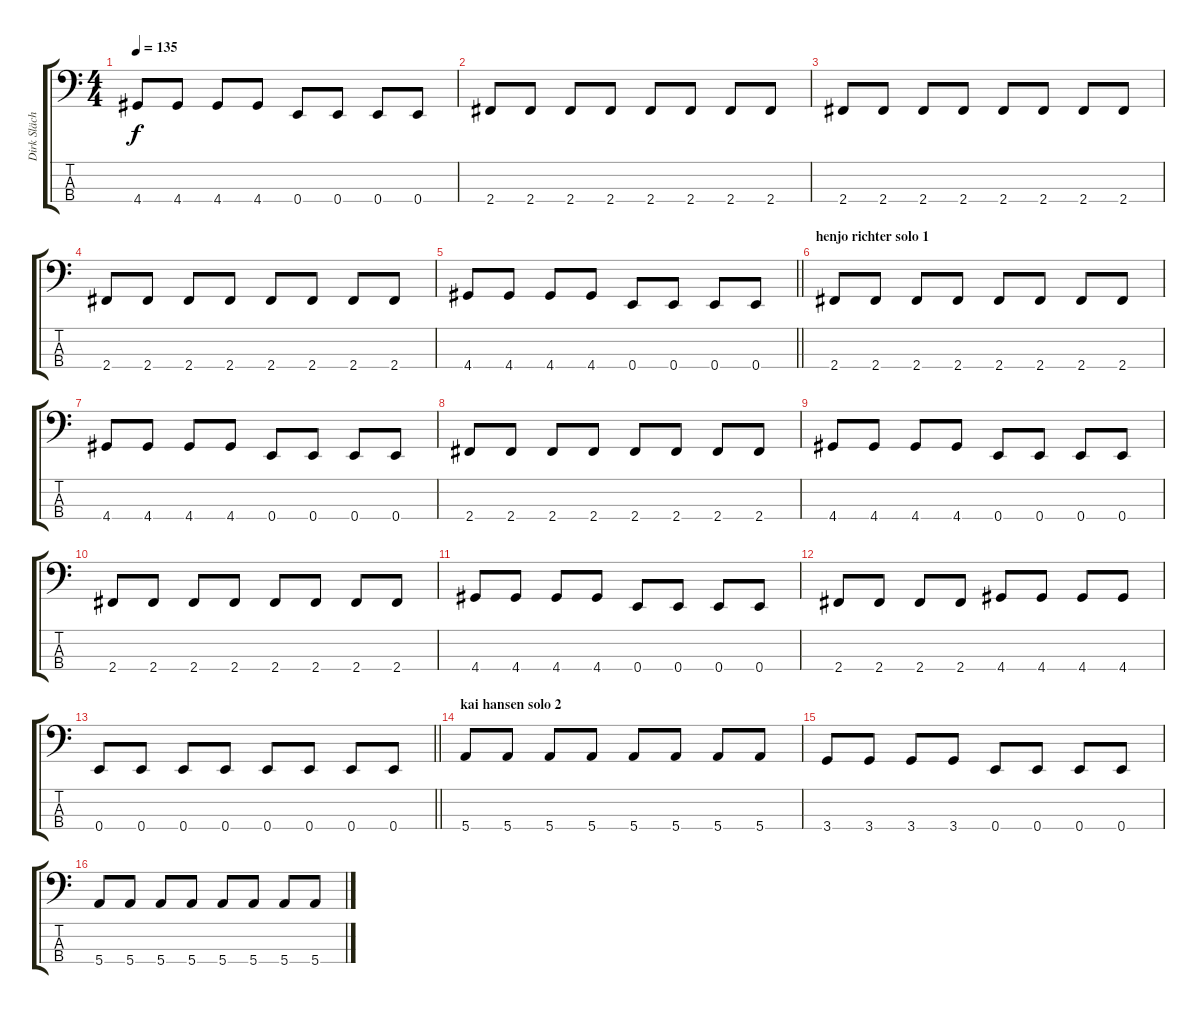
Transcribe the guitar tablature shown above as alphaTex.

\track ("Dirk Slächter" "Dirk Släch") {instrument electricbassfinger}
\staff {score tabs}
\tuning (G2 D2 A1 E1) {hide}
\ts (4 4)
\tempo 135
\clef f4
\ks c
4.4.8{dy f} 4.4.8 4.4.8 4.4.8 0.4.8 0.4.8 0.4.8 0.4.8 |
2.4.8 2.4.8 2.4.8 2.4.8 2.4.8 2.4.8 2.4.8 2.4.8 |
2.4.8 2.4.8 2.4.8 2.4.8 2.4.8 2.4.8 2.4.8 2.4.8 |
2.4.8 2.4.8 2.4.8 2.4.8 2.4.8 2.4.8 2.4.8 2.4.8 |
\barLineRight lightlight
4.4.8 4.4.8 4.4.8 4.4.8 0.4.8 0.4.8 0.4.8 0.4.8 |
\section ("" "henjo richter solo 1")
2.4.8 2.4.8 2.4.8 2.4.8 2.4.8 2.4.8 2.4.8 2.4.8 |
4.4.8 4.4.8 4.4.8 4.4.8 0.4.8 0.4.8 0.4.8 0.4.8 |
2.4.8 2.4.8 2.4.8 2.4.8 2.4.8 2.4.8 2.4.8 2.4.8 |
4.4.8 4.4.8 4.4.8 4.4.8 0.4.8 0.4.8 0.4.8 0.4.8 |
2.4.8 2.4.8 2.4.8 2.4.8 2.4.8 2.4.8 2.4.8 2.4.8 |
4.4.8 4.4.8 4.4.8 4.4.8 0.4.8 0.4.8 0.4.8 0.4.8 |
2.4.8 2.4.8 2.4.8 2.4.8 4.4.8 4.4.8 4.4.8 4.4.8 |
\barLineRight lightlight
0.4.8 0.4.8 0.4.8 0.4.8 0.4.8 0.4.8 0.4.8 0.4.8 |
\section ("" "kai hansen solo 2")
5.4.8 5.4.8 5.4.8 5.4.8 5.4.8 5.4.8 5.4.8 5.4.8 |
3.4.8 3.4.8 3.4.8 3.4.8 0.4.8 0.4.8 0.4.8 0.4.8 |
5.4.8 5.4.8 5.4.8 5.4.8 5.4.8 5.4.8 5.4.8 5.4.8
